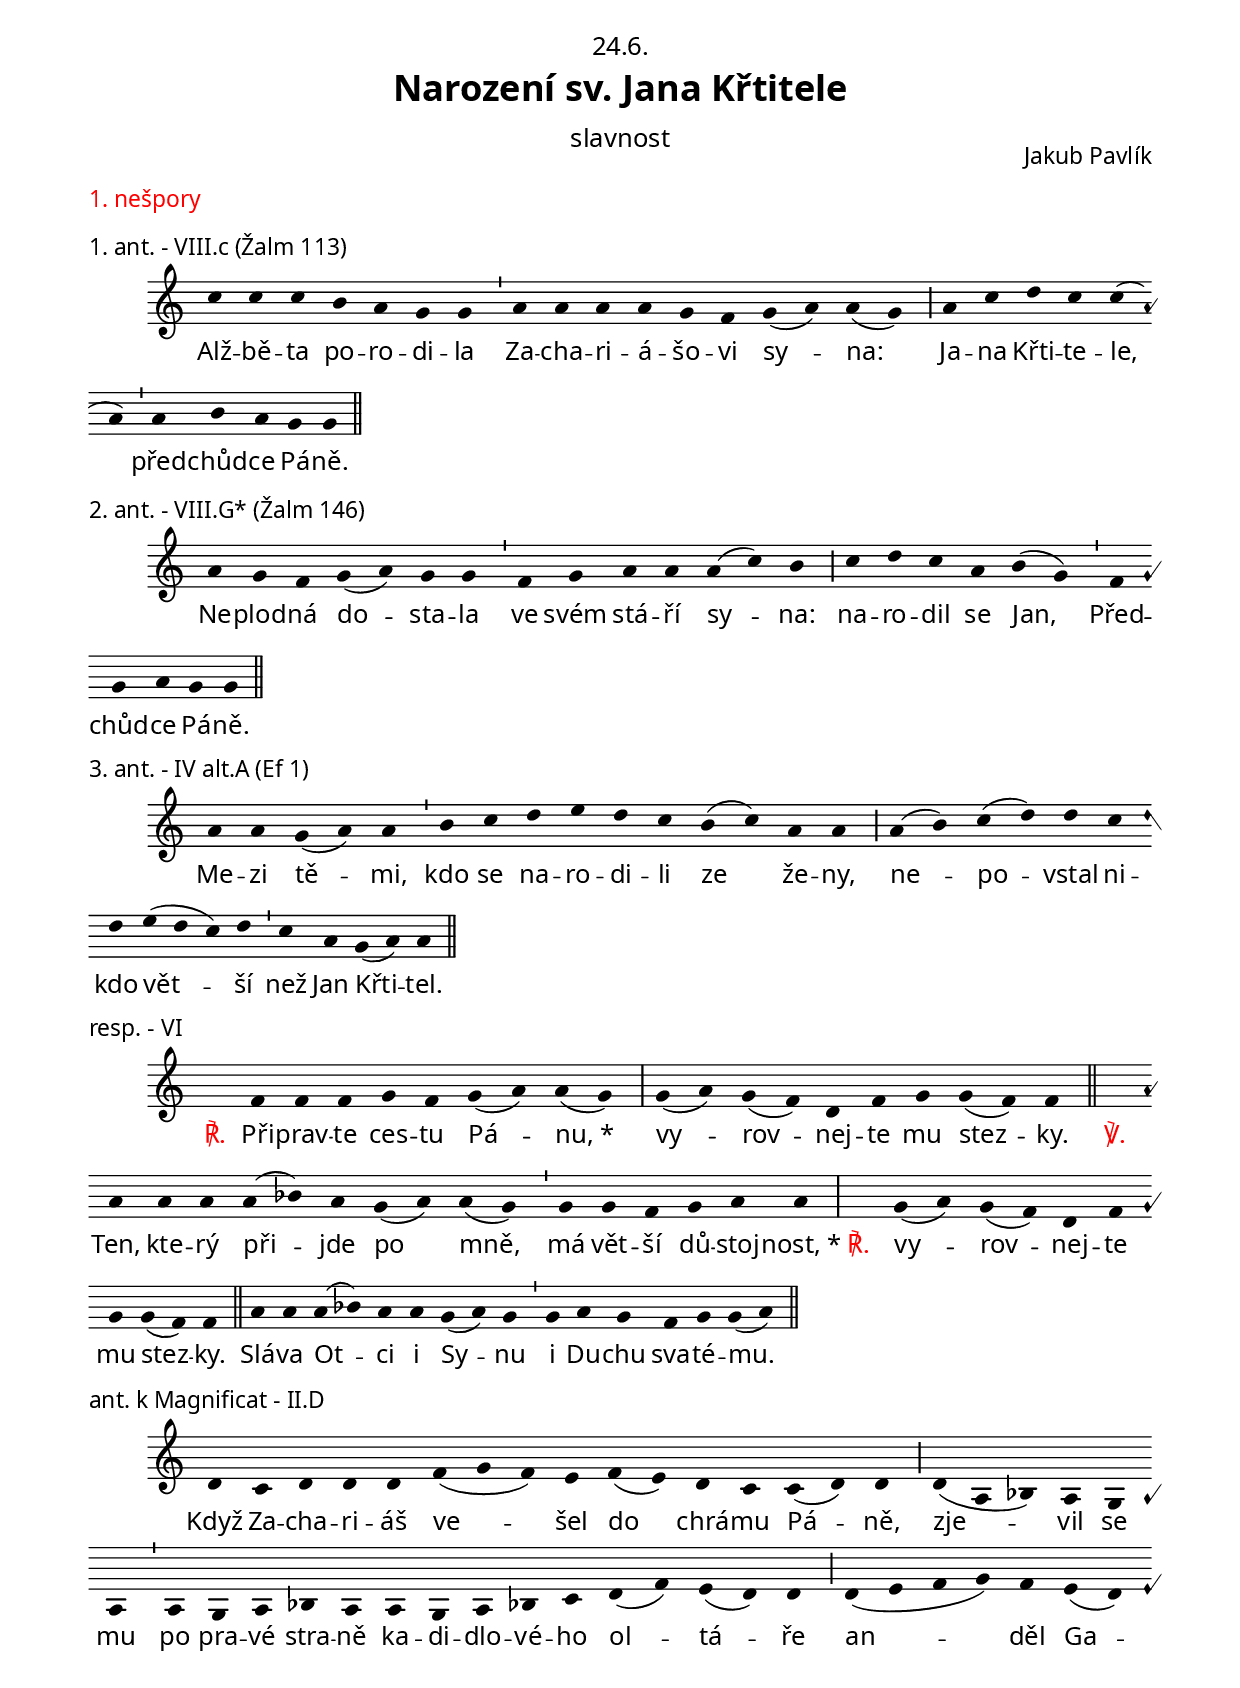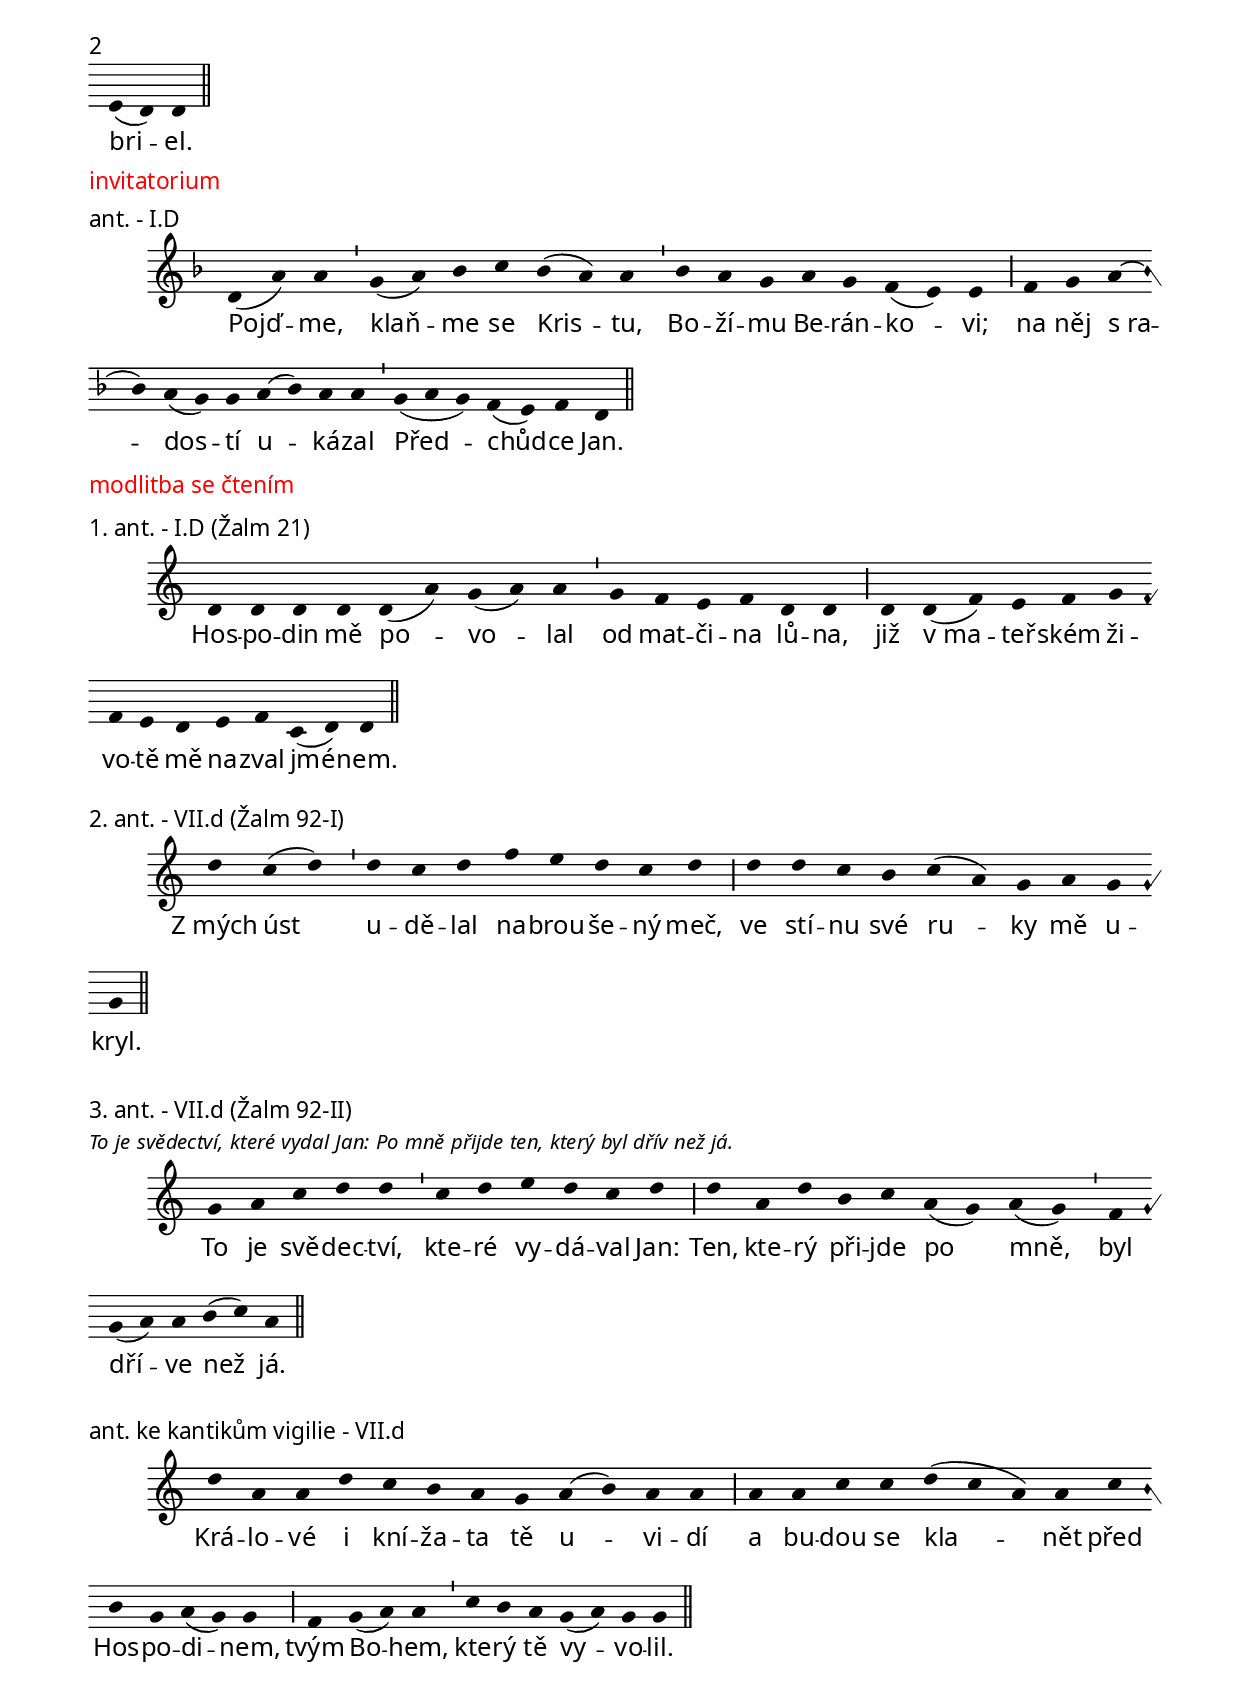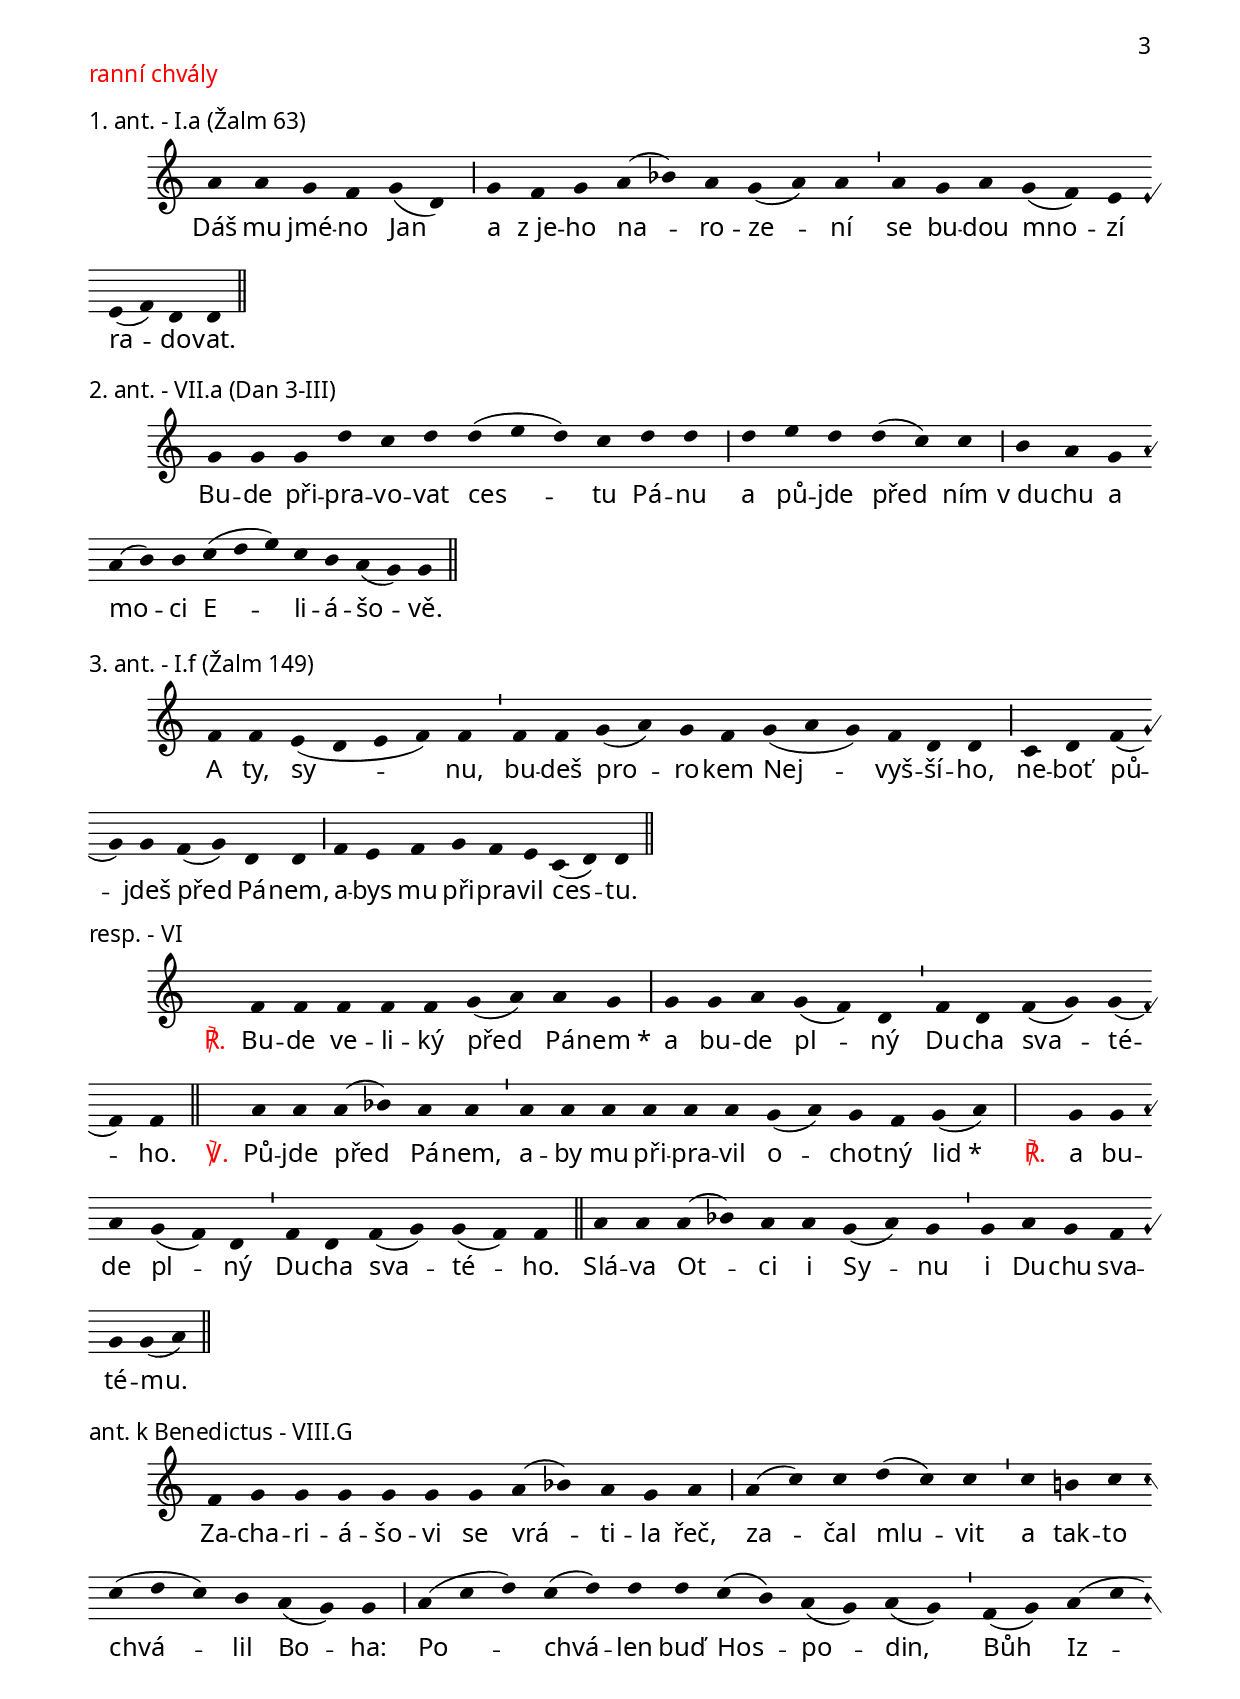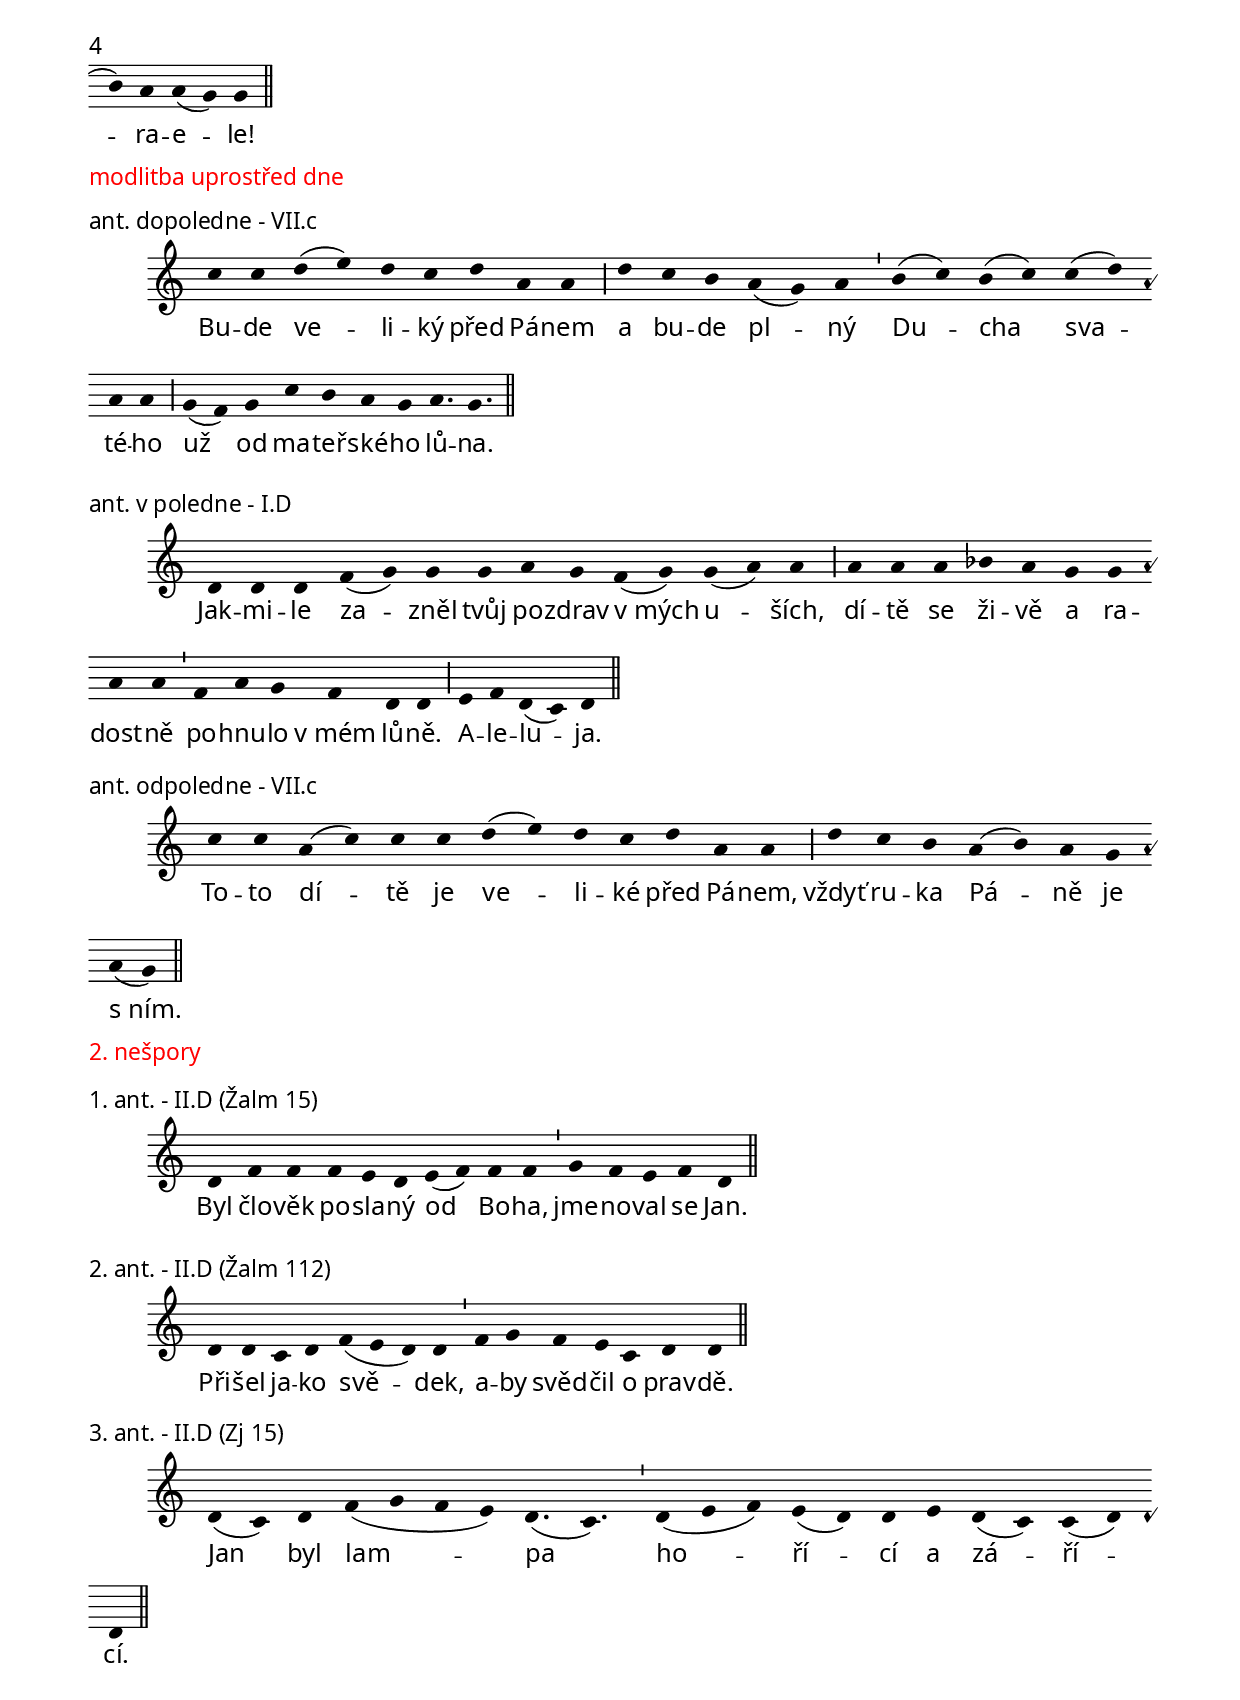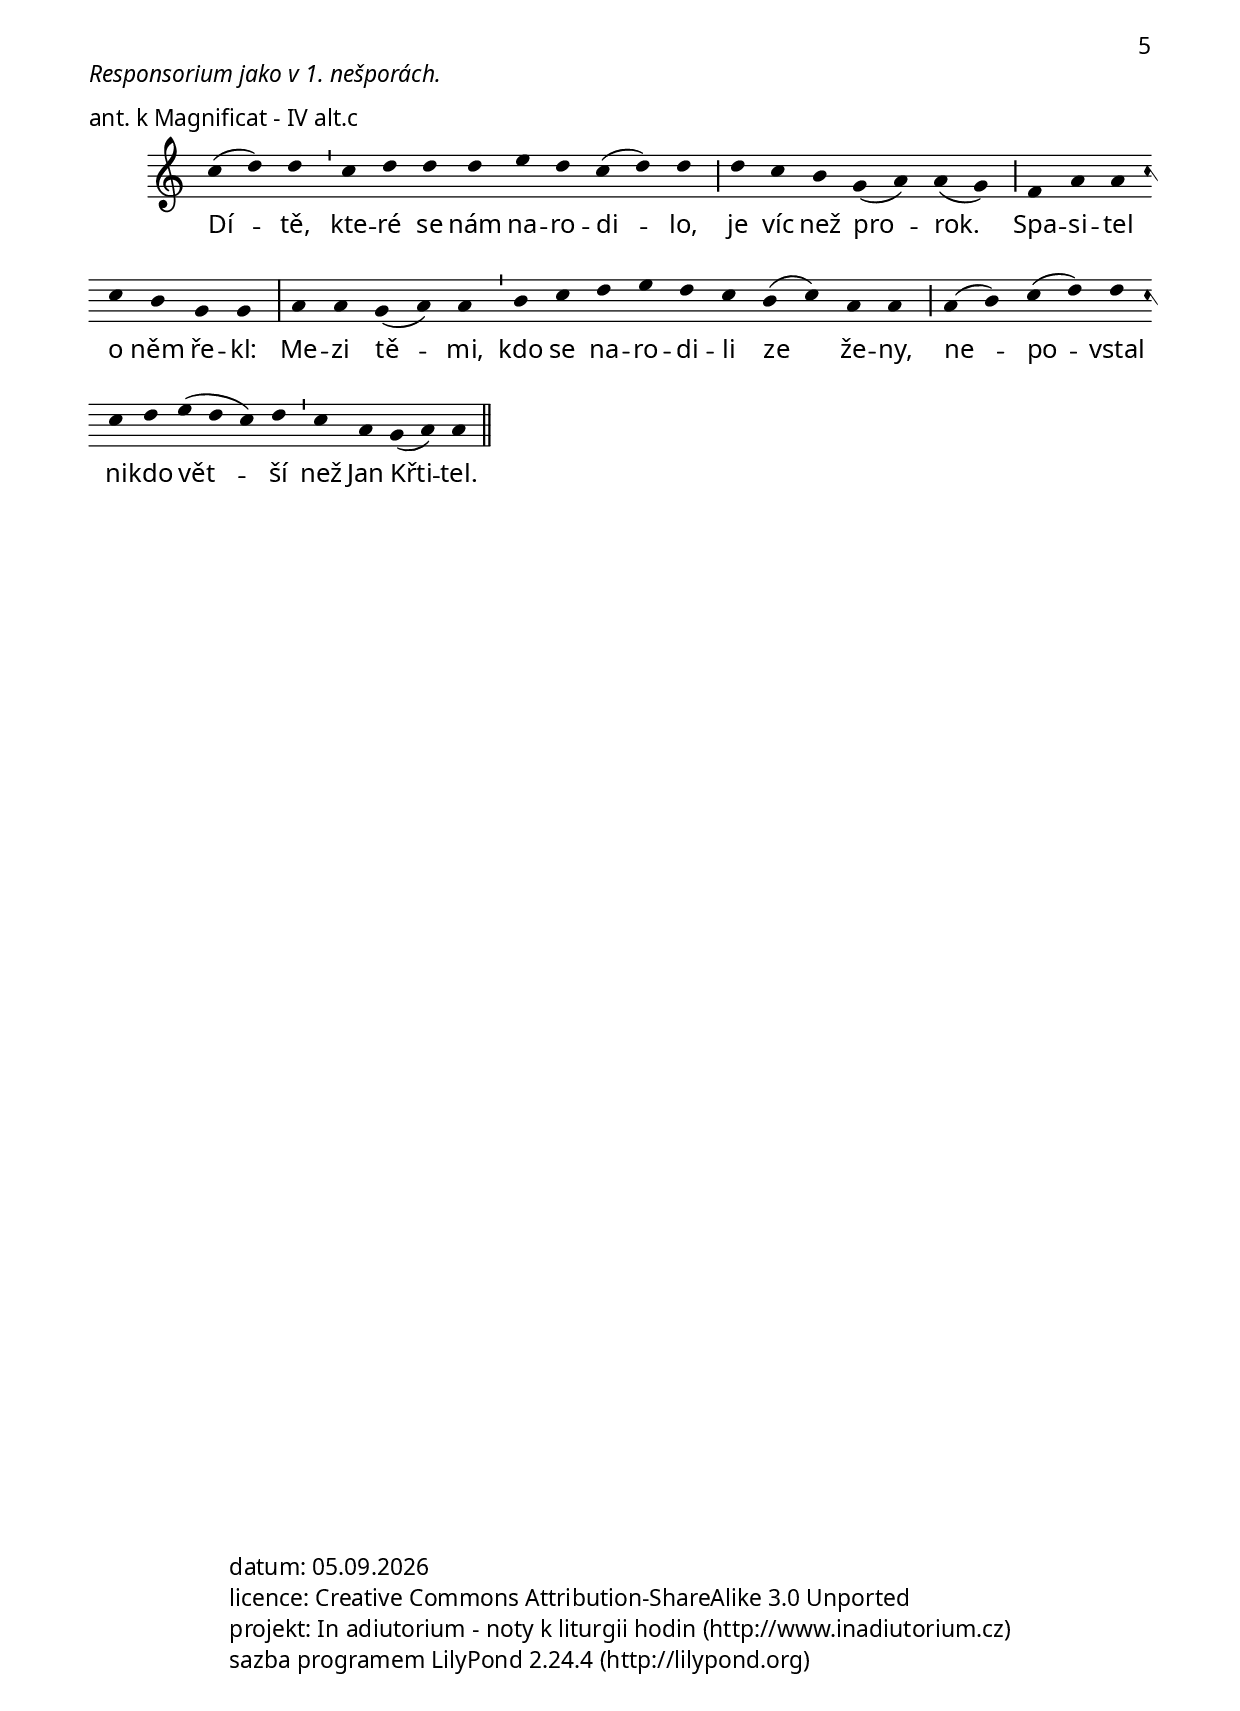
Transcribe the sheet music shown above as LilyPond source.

\version "2.15.37"

\include "../spolecne.ly"
\include "../dilyresponsorii.ly"

\header {
  title = \markup\titleSvatek
            "Narození sv. Jana Křtitele"
            slavnost
            24.6.
  composer = "Jakub Pavlík"
}



\markup {\nadpisHodinka {"1. nešpory"}}

\score {
  \relative c'' {
    \choralniRezim
    c4 c c b a g g \barMin
    a a a a g f g( a) a( g) \barMaior
    a c d c c( a) \barMin
    a b a g g \barFinalis
  }
  \addlyrics {
    Alž -- bě -- ta po -- ro -- di -- la
    Za -- cha -- ri -- á -- šo -- vi sy -- na:
    Ja -- na Křti -- te -- le,
    před -- chůd -- ce Pá -- ně.
  }
  \header {
    quid = "1. ant."
    modus = "VIII"
    differentia = "c"
    psalmus = "Žalm 113"
    id = "1ne-a1"
    piece = \markup {\sestavTitulek}
  }
}

\score {
  \relative c'' {
    \choralniRezim
    a4 g f g( a) g g \barMin
    f g a a a( c) b \barMaior
    c d c a b( g) \barMin
    f g a g g \barFinalis
  }
  \addlyrics {
    Ne -- plod -- ná do -- sta -- la
    ve svém stá -- ří sy -- na:
    na -- ro -- dil se Jan,
    Před -- chůd -- ce Pá -- ně.
  }
  \header {
    quid = "2. ant."
    modus = "VIII"
    differentia = "G*"
    psalmus = "Žalm 146"
    id = "1ne-a2"
    piece = \markup {\sestavTitulek}
  }
}

\score {
  \relative c'' {
    \choralniRezim
    a4 a g( a) a \barMin
    b c d e d c b( c) a a \barMaior
    a( b) c( d) d c d e( d c) d \barMin
    c a g( a) a \barFinalis
  }
  \addlyrics {
    Me -- zi tě -- mi,
    kdo se na -- ro -- di -- li ze že -- ny,
    ne -- po -- vstal ni -- kdo vět -- ší
    než Jan Křti -- tel.
  }
  \header {
    quid = "3. ant."
    modus = "IV alt"
    differentia = "A"
    psalmus = "Ef 1"
    id = "1ne-a3"
    piece = \markup {\sestavTitulek}
  }
}

\score {
  \relative c' {
    \choralniRezim

    % R
    \neviditelna f
    f4 f f g f g( a) a( g) \barMax
    g( a) g( f) d f g g( f) f \barFinalis
    % V
    \neviditelna a
    a4 a a a( bes) a g( a) a( g) \barMin g g f g a a \barMax
    % R
    \neviditelna a
    g( a) g( f) d f g g( f) f \barFinalis
    % Slava
    \respVIdoxologie \barFinalis
  }
  \addlyrics {
    \Response Při -- prav -- te ces -- tu Pá -- nu,_*
    vy -- rov -- nej -- te mu stez -- ky.
    \Verse Ten, kte -- rý při -- jde po mně, má vět -- ší dů -- stoj -- nost,_*
    \Response vy -- rov -- nej -- te mu stez -- ky.
    \textRespDoxologie
  }
  \header {
    quid = "resp."
    modus = "VI"
    id = "1ne-resp"
    piece = \markup {\sestavTitulekResp}
  }
}

\score {
  \relative c' {
    \choralniRezim
    d4 c d d d f( g f) e f( e) d c c( d) d \barMaior
    d( a bes) a g a \barMin
    a g a bes a a g a bes c d( f) e( d) d \barMaior
    d( e f g) f e( d) e( d) d \barFinalis
  }
  \addlyrics {
    Když Za -- cha -- ri -- áš ve -- šel do chrá -- mu Pá -- ně,
    zje -- vil se mu
    po pra -- vé stra -- ně ka -- di -- dlo -- vé -- ho ol -- tá -- ře
    an -- děl Ga -- bri -- el.
  }
  \header {
    quid = "ant. k Magnificat"
    modus = "II"
    differentia = "D"
    psalmus = ""
    id = "1ne-amag"
    piece = \markup {\sestavTitulekBezZalmu}
  }
}

\markup {\nadpisHodinka {"invitatorium"}}

\score {
  \relative c' {
    \choralniRezim
    \key f \major
    d4( a') a \barMin g( a) bes c bes( a) a \barMin
    bes a g a g f( e) e \barMaior
    f g a( bes) a( g) g a( bes) a a \barMin
    g( a g) f( e) f d \barFinalis
  }
  \addlyrics {
    Pojď -- me, klaň -- me se Kris -- tu,
    Bo -- ží -- mu Be -- rán -- ko -- vi;
    na něj s_ra -- dos -- tí u -- ká -- zal
    Před -- chůd -- ce Jan.
  }
  \header {
    quid = "ant."
    modus = "I"
    differentia = "D"
    psalmus = ""
    id = "invit"
    piece = \markup {\sestavTitulekBezZalmu}
  }
}

\markup {\nadpisHodinka {"modlitba se čtením"}}

\score {
  \relative c' {
    \choralniRezim
    d4 d d d d( a') g( a) a \barMin
    g f e f d d \barMaior
    d d( f) e f g f e d e f c( d) d \barFinalis
  }
  \addlyrics {
    Hos -- po -- din mě po -- vo -- lal
    od mat -- či -- na lů -- na,
    již v_ma -- teř -- ském ži -- vo -- tě mě na -- zval jmé -- nem.
  }
  \header {
    quid = "1. ant."
    modus = "I"
    differentia = "D"
    psalmus = "Žalm 21"
    id = "mc-a1"
    piece = \markup {\sestavTitulek}
  }
}

\score {
  \relative c'' {
    \choralniRezim
    d4 c( d) \barMin
    d c d f e d c d \barMaior
    d d c b c( a) g a g g \barFinalis
  }
  \addlyrics {
    Z_mých úst
    u -- dě -- lal na -- brou -- še -- ný meč,
    ve stí -- nu své ru -- ky mě u -- kryl.
  }
  \header {
    quid = "2. ant."
    modus = "VII"
    differentia = "d"
    psalmus = "Žalm 92-I"
    id = "mc-a2"
    piece = \markup {\sestavTitulek}
  }
}

\score {
  \relative c'' {
    \choralniRezim
    g4 a c d d \barMin
    c d e d c d \barMaior
    d a d b c a( g) a( g) \barMin
    f g( a) a b( c) a \barFinalis
  }
  \addlyrics {
    To je svě -- dec -- tví,
    kte -- ré vy -- dá -- val Jan:
    Ten, kte -- rý při -- jde po mně,
    byl dří -- ve než já.
  }
  \header {
    textus_approbatus = "To je svědectví, které vydal Jan:
    Po mně přijde ten, který byl dřív než já."
    % v latinském breviáři je text obou antifon shodný,
    % v DMC je přeložený pokaždé jinak
    quid = "3. ant."
    modus = "VII"
    differentia = "d"
    psalmus = "Žalm 92-II"
    fial = "antifony/advent_tyden3.ly#pa-amag"
    id = "mc-a3"
    piece = \markup {\sestavTitulek}
  }
}

\score {
  \relative c'' {
    \choralniRezim
    d4 a a d c b a g a( b) a a \barMaior
    a a c c d( c a) a c b g a( g) g \barMaior
    f g( a) a \barMin c b a g( a) g g \barFinalis
  }
  \addlyrics {
    Krá -- lo -- vé i kní -- ža -- ta tě u -- vi -- dí
    a bu -- dou se kla -- nět před Hos -- po -- di -- nem,
    tvým Bo -- hem, kte -- rý tě vy -- vo -- lil.
  }
  \header {
    quid = "ant. ke kantikům vigilie"
    modus = "VII"
    differentia = "d"
    psalmus = ""
    id = "mc-avig"
    piece = \markup {\sestavTitulekBezZalmu}
  }
}

\markup {\nadpisHodinka {"ranní chvály"}}

\score {
  \relative c'' {
    \choralniRezim
    a4 a g f g( d) \barMaior
    g f g a( bes) a g( a) a \barMin
    a g a g( f) e e( f) d d \barFinalis
  }
  \addlyrics {
    Dáš mu jmé -- no Jan
    a z_je -- ho na -- ro -- ze -- ní
    se bu -- dou mno -- zí ra -- do -- vat.
  }
  \header {
    quid = "1. ant."
    modus = "I"
    differentia = "a"
    psalmus = "Žalm 63"
    id = "rch-a1"
    piece = \markup {\sestavTitulek}
  }
}

\score {
  \relative c'' {
    \choralniRezim
    g4 g g d' c d d( e d) c d d \barMaior
    d e d d( c) c \barMaior
    b a g a( b) b c( d e) c b a( g) g \barFinalis
  }
  \addlyrics {
    Bu -- de při -- pra -- vo -- vat ces -- tu Pá -- nu
    a pů -- jde před ním
    v_du -- chu a mo -- ci E -- li -- á -- šo -- vě.
  }
  \header {
    quid = "2. ant."
    modus = "VII"
    differentia = "a"
    psalmus = "Dan 3-III"
    id = "rch-a2"
    piece = \markup {\sestavTitulek}
  }
}

\score {
  \relative c' {
    \choralniRezim
    f4 f e( d e f) f \barMin
    f f g( a) g f g( a g) f d d \barMaior
    c d f( g) g f( g) d d \barMaior
    f e f g f e c( d) d \barFinalis
  }
  \addlyrics {
    A ty, sy -- nu,
    bu -- deš pro -- ro -- kem Nej -- vyš -- ší -- ho,
    ne -- boť pů -- jdeš před Pá -- nem,
    a -- bys mu při -- pra -- vil ces -- tu.
  }
  \header {
    quid = "3. ant."
    modus = "I"
    differentia = "f"
    psalmus = "Žalm 149"
    id = "rch-a3"
    piece = \markup {\sestavTitulek}
  }
}

\score {
  \relative c' {
    \choralniRezim

    % R
    \neviditelna f
    f4 f f f f g( a) a g \barMax
    g g a g( f) d \barMin f d f( g) g( f) f \barFinalis
    % V
    \neviditelna a
    a4 a a( bes) a a \barMin a a a a a a g( a) g f g( a) \barMax
    % R
    \neviditelna a
    g g a g( f) d \barMin f d f( g) g( f) f \barFinalis
    % Slava
    \respVIdoxologie \barFinalis
  }
  \addlyrics {
    \Response Bu -- de ve -- li -- ký před Pá -- nem_*
    a bu -- de pl -- ný Du -- cha sva -- té -- ho.
    \Verse Pů -- jde před Pá -- nem,
    a -- by mu při -- pra -- vil o -- chot -- ný lid_*
    \Response a bu -- de pl -- ný Du -- cha sva -- té -- ho.
    \textRespDoxologie
  }
  \header {
    quid = "resp."
    modus = "VI"
    id = "rch-resp"
    piece = \markup {\sestavTitulekResp}
  }
}

\score {
  \relative c' {
    \choralniRezim
    f4 g g g g g g a( bes) a g a \barMaior
    a( c) c d( c) c \barMin c b! c c( d c) b a( g) g \barMaior
    a( c d) c( d) d d c( b) a( g) a( g) \barMin
    f( g) a( c b) a a( g) g \barFinalis
  }
  \addlyrics {
    Za -- cha -- ri -- á -- šo -- vi se vrá -- ti -- la řeč,
    % a on
    za -- čal mlu -- vit a tak -- to chvá -- lil Bo -- ha:
    Po -- chvá -- len buď Hos -- po -- din,
    Bůh Iz -- ra -- e -- le!
  }
  \header {
    quid = "ant. k Benedictus"
    modus = "VIII"
    differentia = "G"
    psalmus = ""
    id = "rch-aben"
    piece = \markup {\sestavTitulekBezZalmu}
  }
}

\markup {\nadpisHodinka {"modlitba uprostřed dne"}}

\score {
  \relative c'' {
    \choralniRezim
    c4 c d( e) d c d a a \barMaior
    d c b a( g) a \barMin b( c) b( c) c( d) a a \barMaior
    g( f) g c b a g a4. g \barFinalis
  }
  \addlyrics {
    Bu -- de ve -- li -- ký před Pá -- nem
    a bu -- de pl -- ný Du -- cha sva -- té -- ho
    už od ma -- teř -- ské -- ho lů -- na.
  }
  \header {
    quid = "ant. dopoledne"
    modus = "VII"
    differentia = "c"
    psalmus = ""
    id = "tercie"
    piece = \markup {\sestavTitulekBezZalmu}
  }
}

\score {
  \relative c' {
    \choralniRezim
    d4 d d f( g) g g a g f( g) g( a) a \barMaior
    a a a bes a g g a a \barMin
    f a g f d d \barMaior

    e f d( c) d \barFinalis
  }
  \addlyrics {
    Jak -- mi -- le za -- zněl tvůj po -- zdrav v_mých u -- ších,
    dí -- tě se ži -- vě a ra -- dost -- ně
    po -- hnu -- lo v_mém lů -- ně.

    A -- le -- lu -- ja.
  }
  \header {
    quid = "ant. v poledne"
    modus = "I"
    differentia = "D"
    psalmus = ""
    fial = "antifony/advent_predvanocni_datum.ly#predvanocni-22-ben"
    id = "sexta"
    piece = \markup {\sestavTitulekBezZalmu}
  }
}

\score {
  \relative c'' {
    \choralniRezim
    c4 c a( c) c c d( e) d c d a a \barMaior
    d c b a( b) a g a( g) \barFinalis
  }
  \addlyrics {
    To -- to dí -- tě je ve -- li -- ké před Pá -- nem,
    vždyť ru -- ka Pá -- ně je s_ním.
  }
  \header {
    quid = "ant. odpoledne"
    modus = "VII"
    differentia = "c"
    psalmus = ""
    id = "nona"
    piece = \markup {\sestavTitulekBezZalmu}
  }
}

\markup {\nadpisHodinka {"2. nešpory"}}

\score {
  \relative c' {
    \choralniRezim
    d4 f f f e d e( f) f f \barMin
    g f e f d \barFinalis
  }
  \addlyrics {
    Byl člo -- věk po -- sla -- ný od Bo -- ha,
    jme -- no -- val se Jan.
  }
  \header {
    quid = "1. ant."
    modus = "II"
    differentia = "D"
    psalmus = "Žalm 15"
    id = "2ne-a1"
    fons = "3. ne adventní, cyklus B, 1. nešp., k Magnificat; jen první půlka"
    fial = "antifony/advent_nedeleB.ly#iiimag1?zacatek"
    piece = \markup {\sestavTitulek}
  }
}

\score {
  \relative c' {
    \choralniRezim
    d4 d c d f( e d) d \barMin
    f g f e c d d \barFinalis
  }
  \addlyrics {
    Při -- šel ja -- ko svě -- dek,
    a -- by svěd -- čil o prav -- dě.
  }
  \header {
    quid = "2. ant."
    modus = "II"
    differentia = "D"
    psalmus = "Žalm 112"
    id = "2ne-a2"
    piece = \markup {\sestavTitulek}
  }
}

\score {
  \relative c' {
    \choralniRezim
    d4( c) d f( g f e) d4.( c) \barMin d4( e f) e( d) d e d( c) c( d) d \barFinalis
  }
  \addlyrics {
    Jan byl lam -- pa ho -- ří -- cí a zá -- ří -- cí.
  }
  \header {
    quid = "3. ant."
    modus = "II"
    differentia = "D"
    psalmus = "Zj 15"
    id = "2ne-a3"
    piece = \markup {\sestavTitulek}
  }
}

\markup\italic{Responsorium jako v 1. nešporách.}

\score {
  \relative c'' {
    \choralniRezim
    c( d) d \barMin c d d d e d c( d) d \barMaior
    d c b g( a) a( g) \barMaior

    f a a c b g g \barMax

    a a g( a) a \barMin
    b c d e d c b( c) a a \barMaior
    a( b) c( d) d c d e( d c) d \barMin
    c a g( a) a \barFinalis
  }
  \addlyrics {
    Dí -- tě, kte -- ré se nám na -- ro -- di -- lo,
    je víc než pro -- rok.

    Spa -- si -- tel o něm ře -- kl:

    Me -- zi tě -- mi,
    kdo se na -- ro -- di -- li ze že -- ny,
    ne -- po -- vstal ni -- kdo vět -- ší
    než Jan Křti -- tel.
  }
  \header {
    quid = "ant. k Magnificat"
    modus = "IV alt"
    differentia = "c"
    psalmus = ""
    id = "2ne-amag"
    fons = "2. část viz 1. nešp, 3. ant."
    fial = "sanktoral/0624narozenikrtitele.ly#1ne-a3?konec"
    piece = \markup {\sestavTitulekBezZalmu}
  }
}